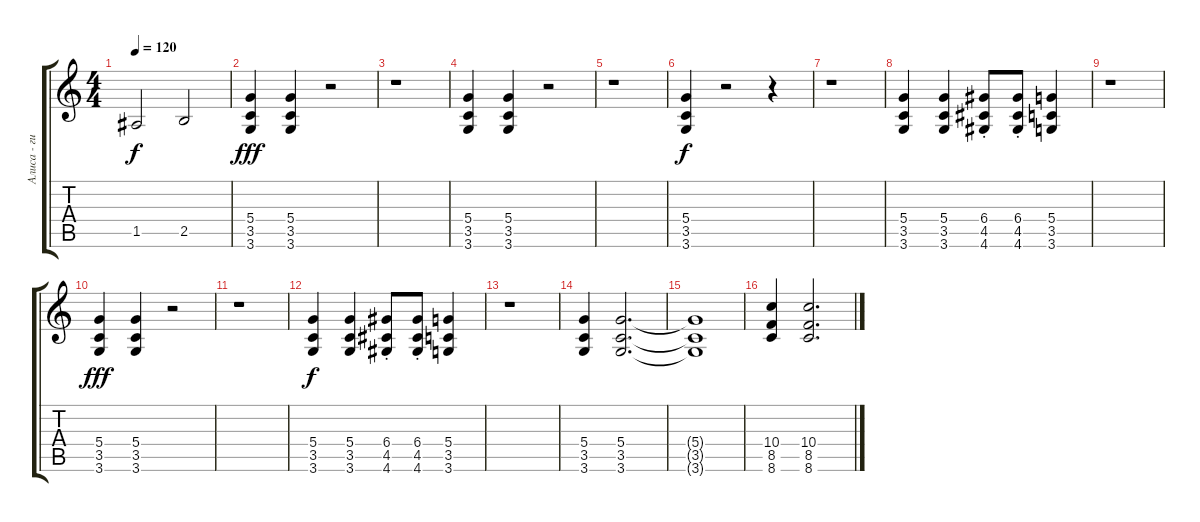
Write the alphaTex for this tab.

\track ("Алиса - гитара" "Алиса - ги") {instrument distortionguitar}
\staff {score tabs}
\tuning (E4 B3 G3 D3 A2 E2) {hide}
\ts (4 4)
\tempo 120
\clef g2
\ks c
1.5.2{dy f} 2.5.2 |
(5.4 3.5 3.6).4{dy fff} (5.4 3.5 3.6).4 r.2 |
r.1 |
(5.4 3.5 3.6).4 (5.4 3.5 3.6).4 r.2 |
r.1 |
(5.4 3.5 3.6).4{dy f} r.2 r.4 |
r.1 |
(5.4 3.5 3.6).4 (5.4 3.5 3.6).4 (6.4 4.5 4.6{st}).8 (6.4 4.5 4.6{st}).8 (5.4 3.5 3.6).4 |
r.1 |
(5.4 3.5 3.6).4{dy fff} (5.4 3.5 3.6).4 r.2 |
r.1 |
(5.4 3.5 3.6).4{dy f} (5.4 3.5 3.6).4 (6.4 4.5 4.6{st}).8 (6.4 4.5 4.6{st}).8 (5.4 3.5 3.6).4 |
r.1 |
(5.4 3.5 3.6).4 (5.4 3.5 3.6).2{d} |
(5.4{t} 3.5{t} 3.6{t}).1 |
(10.4 8.5 8.6).4 (10.4 8.5 8.6).2{d}
